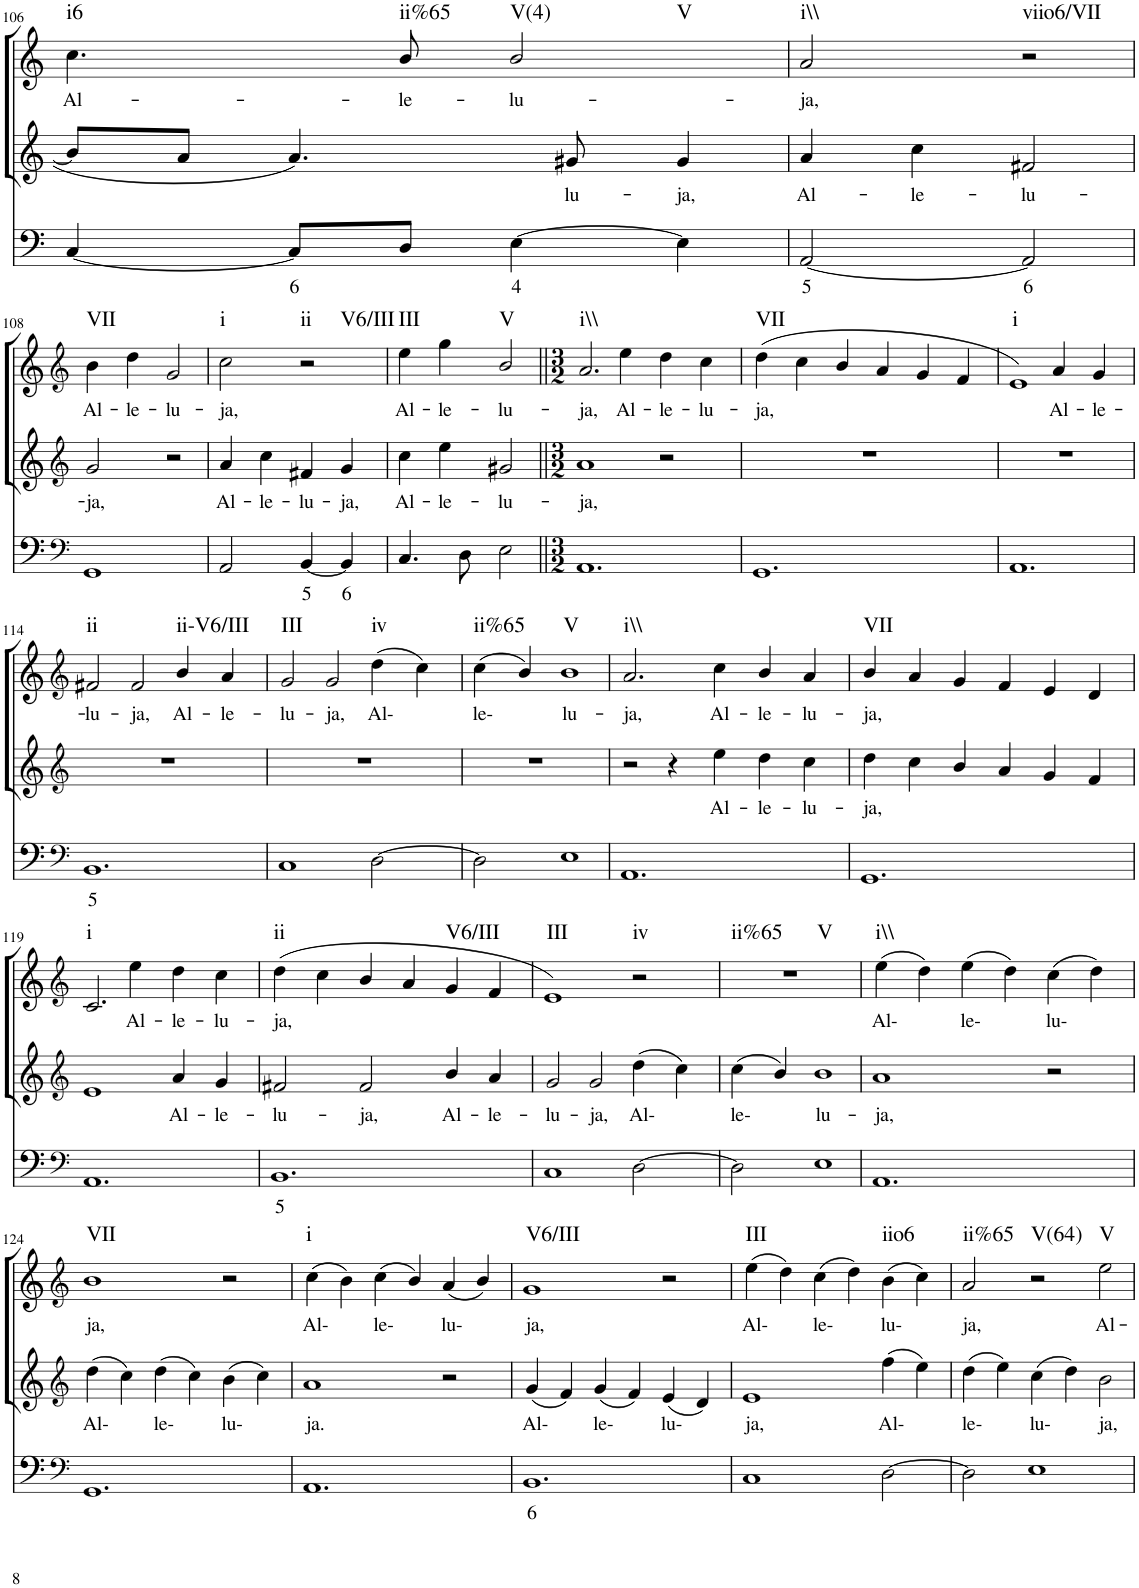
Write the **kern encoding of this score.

**kern	**text	**kern	**text	**kern	**text	**harte
*part3	*part3	*part2	*part2	*part1	*part1	*part1
*staff3	*staff3	*staff2	*staff2	*staff1	*staff1	*
*I"Continuo	*	*I"Soprano II	*	*I"Soprano I	*	*
!!LO:PB:g=z
*clefF4	*	*clefG2	*	*clefG2	*	*
*k[]	*	*k[]	*	*k[]	*	*
*M4/4	*	*M4/4	*	*M4/4	*	*
=106	=106	=106	=106	=106	=106	=106
!	!	!	!	!	!LO:LY:b	!LO:H:kt=i6
[4C/	.	8b/L]	.	4.cc\	Al-	N
.	.	8a/J	.	.	.	.
!	!LO:LY:b	!	!	!	!	!
8C/L]	6	4.a/	.	.	.	.
!	!	!	!	!	!LO:LY:b	!LO:H:kt=ii%65
8D/J	.	.	.	8b/	le-	N
!	!LO:LY:b	!	!	!	!LO:LY:b	!LO:H:n=1:kt=V(4)
!	!	!	!	!	!	!LO:H:n=2:kt=V
[4E\	4	.	.	2b/	lu-	N N
!	!	!	!LO:LY:b	!	!	!
.	.	8g#X/	lu-	.	.	.
!	!	!	!LO:LY:b	!	!	!
4E\]	.	4g#/	ja,	.	.	.
=107	=107	=107	=107	=107	=107	=107
!	!LO:LY:b	!	!LO:LY:b	!	!LO:LY:b	!LO:H:kt=i\\
[2AA/	5	4a/	Al-	2a/	ja,	N
!	!	!	!LO:LY:b	!	!	!
.	.	4cc\	le-	.	.	.
!	!LO:LY:b	!	!LO:LY:b	!	!	!LO:H:kt=viio6/VII
2AA/]	6	2f#X/	lu-	2r	.	N
!!LO:LB:g=z
=108	=108	=108	=108	=108	=108	=108
*clefF4	*	*clefG2	*	*clefG2	*	*
!	!	!	!LO:LY:b	!	!LO:LY:b	!LO:H:kt=VII
1GG	.	2g/	ja,	4b\	Al-	N
!	!	!	!	!	!LO:LY:b	!
.	.	.	.	4dd\	le-	.
!	!	!	!	!	!LO:LY:b	!
.	.	2r	.	2g/	lu-	.
=109	=109	=109	=109	=109	=109	=109
!	!	!	!LO:LY:b	!	!LO:LY:b	!LO:H:kt=i
2AA/	.	4a/	Al-	2cc\	ja,	N
!	!	!	!LO:LY:b	!	!	!
.	.	4cc\	le-	.	.	.
!	!LO:LY:b	!	!LO:LY:b	!	!	!LO:H:n=1:kt=ii
!	!	!	!	!	!	!LO:H:n=2:kt=V6/III
[4BB/	5	4f#X/	lu-	2r	.	N N
!	!LO:LY:b	!	!LO:LY:b	!	!	!
4BB/]	6	4g/	ja,	.	.	.
=110	=110	=110	=110	=110	=110	=110
!	!	!	!LO:LY:b	!	!LO:LY:b	!LO:H:kt=III
4.C/	.	4cc\	Al-	4ee\	Al-	N
!	!	!	!LO:LY:b	!	!LO:LY:b	!
.	.	4ee\	le-	4gg\	le-	.
8D\	.	.	.	.	.	.
!	!	!	!LO:LY:b	!	!LO:LY:b	!LO:H:kt=V
2E\	.	2g#X/	lu-	2b/	lu-	N
=111||	=111||	=111||	=111||	=111||	=111||	=111||
*M3/2	*	*M3/2	*	*M3/2	*	*
!	!	!	!LO:LY:b	!	!LO:LY:b	!LO:H:kt=i\\
1.AA	.	1a	ja,	2.a/	ja,	N
!	!	!	!	!	!LO:LY:b	!
.	.	.	.	4ee\	Al-	.
!	!	!	!	!	!LO:LY:b	!
.	.	2r	.	4dd\	le-	.
!	!	!	!	!	!LO:LY:b	!
.	.	.	.	4cc\	lu-	.
=112	=112	=112	=112	=112	=112	=112
!	!	!	!	!	!LO:LY:b	!LO:H:kt=VII
1.GG	.	1.r	.	(4dd\	ja,	N
.	.	.	.	4cc\	.	.
.	.	.	.	4b/	.	.
.	.	.	.	4a/	.	.
.	.	.	.	4g/	.	.
.	.	.	.	4f/	.	.
=113	=113	=113	=113	=113	=113	=113
!	!	!	!	!	!	!LO:H:kt=i
1.AA	.	1.r	.	1e)	.	N
!	!	!	!	!	!LO:LY:b	!
.	.	.	.	4a/	Al-	.
!	!	!	!	!	!LO:LY:b	!
.	.	.	.	4g/	le-	.
!!LO:LB:g=z
=114	=114	=114	=114	=114	=114	=114
*clefF4	*	*clefG2	*	*clefG2	*	*
!	!LO:LY:b	!	!	!	!LO:LY:b	!LO:H:kt=ii
1.BB	5	1.r	.	2f#X/	lu-	N
!	!	!	!	!	!LO:LY:b	!
.	.	.	.	2f#/	ja,	.
!	!	!	!	!	!LO:LY:b	!LO:H:kt=ii-V6/III
.	.	.	.	4b/	Al-	N
!	!	!	!	!	!LO:LY:b	!
.	.	.	.	4a/	le-	.
=115	=115	=115	=115	=115	=115	=115
!	!	!	!	!	!LO:LY:b	!LO:H:kt=III
1C	.	1.r	.	2g/	lu-	N
!	!	!	!	!	!LO:LY:b	!
.	.	.	.	2g/	ja,	.
!	!	!	!	!	!LO:LY:b	!LO:H:kt=iv
[2D\	.	.	.	(4dd\	Al-	N
.	.	.	.	4cc\)	.	.
=116	=116	=116	=116	=116	=116	=116
!	!	!	!	!	!LO:LY:b	!LO:H:kt=ii%65
2D\]	.	1.r	.	(4cc\	le-	N
.	.	.	.	4b/)	.	.
!	!	!	!	!	!LO:LY:b	!LO:H:kt=V
1E	.	.	.	1b	lu-	N
=117	=117	=117	=117	=117	=117	=117
!	!	!	!	!	!LO:LY:b	!LO:H:kt=i\\
1.AA	.	2r	.	2.a/	ja,	N
.	.	4r	.	.	.	.
!	!	!	!LO:LY:b	!	!LO:LY:b	!
.	.	4ee\	Al-	4cc\	Al-	.
!	!	!	!LO:LY:b	!	!LO:LY:b	!
.	.	4dd\	le-	4b/	le-	.
!	!	!	!LO:LY:b	!	!LO:LY:b	!
.	.	4cc\	lu-	4a/	lu-	.
=118	=118	=118	=118	=118	=118	=118
!	!	!	!LO:LY:b	!	!LO:LY:b	!LO:H:kt=VII
1.GG	.	4dd\	ja,	4b/	ja,	N
.	.	4cc\	.	4a/	.	.
.	.	4b/	.	4g/	.	.
.	.	4a/	.	4f/	.	.
.	.	4g/	.	4e/	.	.
.	.	4f/	.	4d/	.	.
!!LO:LB:g=z
=119	=119	=119	=119	=119	=119	=119
*clefF4	*	*clefG2	*	*clefG2	*	*
!	!	!	!	!	!	!LO:H:kt=i
1.AA	.	1e	.	2.c/	.	N
!	!	!	!	!	!LO:LY:b	!
.	.	.	.	4ee\	Al-	.
!	!	!	!LO:LY:b	!	!LO:LY:b	!
.	.	4a/	Al-	4dd\	le-	.
!	!	!	!LO:LY:b	!	!LO:LY:b	!
.	.	4g/	le-	4cc\	lu-	.
=120	=120	=120	=120	=120	=120	=120
!	!LO:LY:b	!	!LO:LY:b	!	!LO:LY:b	!LO:H:kt=ii
1.BB	5	2f#X/	lu-	(4dd\	ja,	N
.	.	.	.	4cc\	.	.
!	!	!	!LO:LY:b	!	!	!
.	.	2f#/	ja,	4b/	.	.
.	.	.	.	4a/	.	.
!	!	!	!LO:LY:b	!	!	!LO:H:kt=V6/III
.	.	4b/	Al-	4g/	.	N
!	!	!	!LO:LY:b	!	!	!
.	.	4a/	le-	4f/	.	.
=121	=121	=121	=121	=121	=121	=121
!	!	!	!LO:LY:b	!	!	!LO:H:kt=III
1C	.	2g/	lu-	1e)	.	N
!	!	!	!LO:LY:b	!	!	!
.	.	2g/	ja,	.	.	.
!	!	!	!LO:LY:b	!	!	!LO:H:kt=iv
[2D\	.	(4dd\	Al-	2r	.	N
.	.	4cc\)	.	.	.	.
=122	=122	=122	=122	=122	=122	=122
!	!	!	!LO:LY:b	!	!	!LO:H:n=1:kt=ii%65
!	!	!	!	!	!	!LO:H:n=2:kt=V
2D\]	.	(4cc\	le-	1.r	.	N N
.	.	4b/)	.	.	.	.
!	!	!	!LO:LY:b	!	!	!
1E	.	1b	lu-	.	.	.
=123	=123	=123	=123	=123	=123	=123
!	!	!	!LO:LY:b	!	!LO:LY:b	!LO:H:kt=i\\
1.AA	.	1a	ja,	(4ee\	Al-	N
.	.	.	.	4dd\)	.	.
!	!	!	!	!	!LO:LY:b	!
.	.	.	.	(4ee\	le-	.
.	.	.	.	4dd\)	.	.
!	!	!	!	!	!LO:LY:b	!
.	.	2r	.	(4cc\	lu-	.
.	.	.	.	4dd\)	.	.
!!LO:LB:g=z
=124	=124	=124	=124	=124	=124	=124
*clefF4	*	*clefG2	*	*clefG2	*	*
!	!	!	!LO:LY:b	!	!LO:LY:b	!LO:H:kt=VII
1.GG	.	(4dd\	Al-	1b	ja,	N
.	.	4cc\)	.	.	.	.
!	!	!	!LO:LY:b	!	!	!
.	.	(4dd\	le-	.	.	.
.	.	4cc\)	.	.	.	.
!	!	!	!LO:LY:b	!	!	!
.	.	(4b\	lu-	2r	.	.
.	.	4cc\)	.	.	.	.
=125	=125	=125	=125	=125	=125	=125
!	!	!	!LO:LY:b	!	!LO:LY:b	!LO:H:kt=i
1.AA	.	1a	ja.	(4cc\	Al-	N
.	.	.	.	4b\)	.	.
!	!	!	!	!	!LO:LY:b	!
.	.	.	.	(4cc\	le-	.
.	.	.	.	4b/)	.	.
!	!	!	!	!	!LO:LY:b	!
.	.	2r	.	(4a/	lu-	.
.	.	.	.	4b/)	.	.
=126	=126	=126	=126	=126	=126	=126
!	!LO:LY:b	!	!LO:LY:b	!	!LO:LY:b	!LO:H:kt=V6/III
1.BB	6	(4g/	Al-	1g	ja,	N
.	.	4f/)	.	.	.	.
!	!	!	!LO:LY:b	!	!	!
.	.	(4g/	le-	.	.	.
.	.	4f/)	.	.	.	.
!	!	!	!LO:LY:b	!	!	!
.	.	(4e/	lu-	2r	.	.
.	.	4d/)	.	.	.	.
=127	=127	=127	=127	=127	=127	=127
!	!	!	!LO:LY:b	!	!LO:LY:b	!LO:H:kt=III
1C	.	1e	ja,	(4ee\	Al-	N
.	.	.	.	4dd\)	.	.
!	!	!	!	!	!LO:LY:b	!
.	.	.	.	(4cc\	le-	.
.	.	.	.	4dd\)	.	.
!	!	!	!LO:LY:b	!	!LO:LY:b	!LO:H:kt=iio6
[2D\	.	(4ff\	Al-	(4b\	lu-	N
.	.	4ee\)	.	4cc\)	.	.
=128	=128	=128	=128	=128	=128	=128
!	!	!	!LO:LY:b	!	!LO:LY:b	!LO:H:kt=ii%65
2D\]	.	(4dd\	le-	2a/	ja,	N
.	.	4ee\)	.	.	.	.
!	!	!	!LO:LY:b	!	!	!LO:H:kt=V(64)
1E	.	(4cc\	lu-	2r	.	N
.	.	4dd\)	.	.	.	.
!	!	!	!LO:LY:b	!	!LO:LY:b	!LO:H:kt=V
.	.	2b\	ja,	2ee\	Al-	N
=	=	=	=	=	=	=
*-	*-	*-	*-	*-	*-	*-
